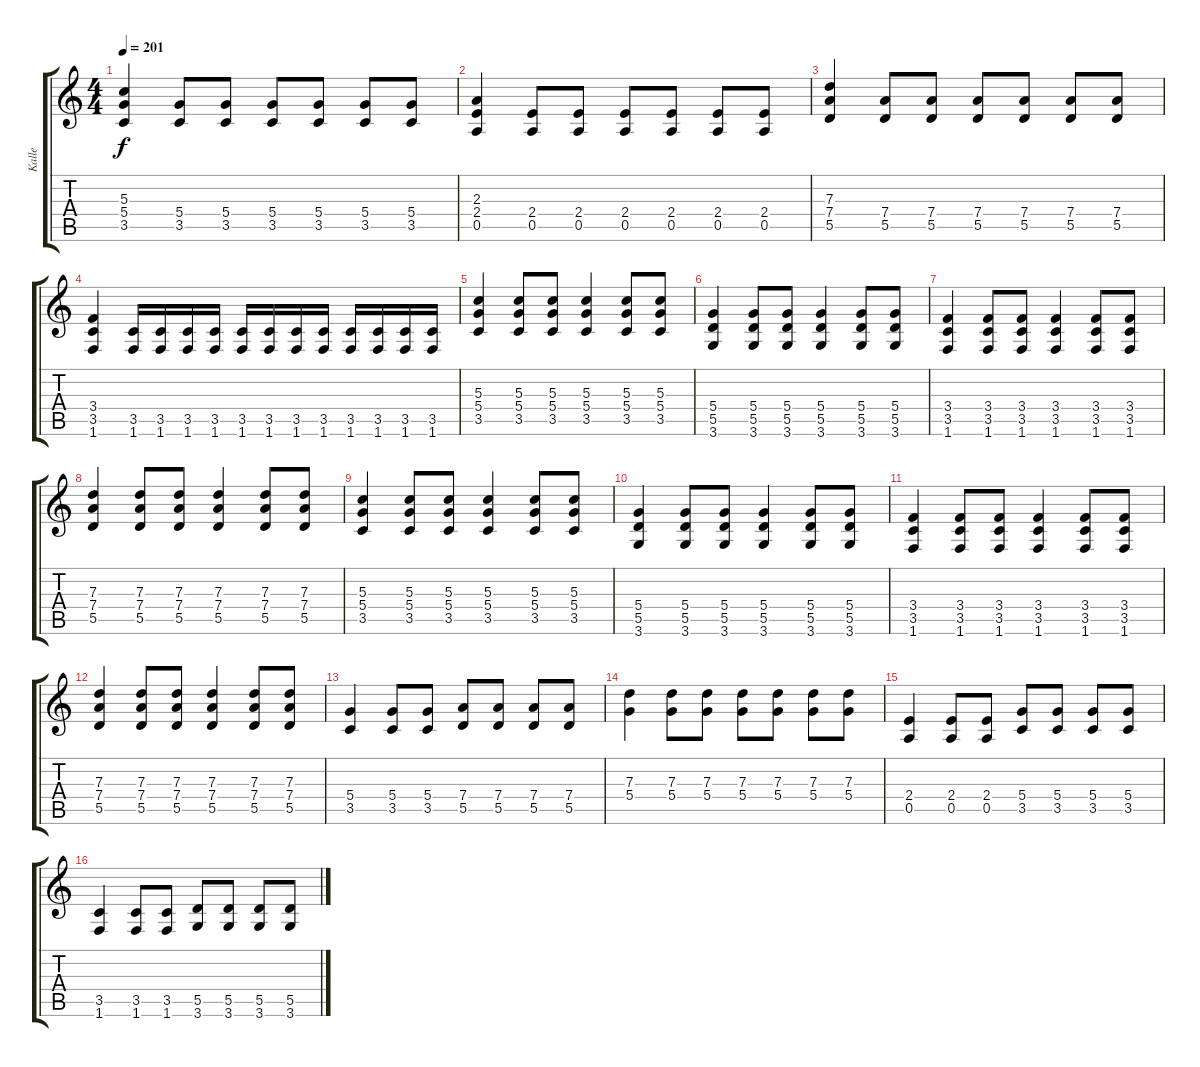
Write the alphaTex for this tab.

\track ("Kalle" "Kalle") {instrument distortionguitar}
\staff {score tabs}
\tuning (E4 B3 G3 D3 A2 E2) {hide}
\ts (4 4)
\tempo 201
\clef g2
\ks c
(5.3 5.4 3.5).4{dy f} (5.4 3.5).8 (5.4 3.5).8 (5.4 3.5).8 (5.4 3.5).8 (5.4 3.5).8 (5.4 3.5).8 |
(2.3 2.4 0.5).4 (2.4 0.5).8 (2.4 0.5).8 (2.4 0.5).8 (2.4 0.5).8 (2.4 0.5).8 (2.4 0.5).8 |
(7.3 7.4 5.5).4 (7.4 5.5).8 (7.4 5.5).8 (7.4 5.5).8 (7.4 5.5).8 (7.4 5.5).8 (7.4 5.5).8 |
(3.4 3.5 1.6).4 (3.5 1.6).16 (3.5 1.6).16 (3.5 1.6).16 (3.5 1.6).16 (3.5 1.6).16 (3.5 1.6).16 (3.5 1.6).16 (3.5 1.6).16 (3.5 1.6).16 (3.5 1.6).16 (3.5 1.6).16 (3.5 1.6).16 |
(5.3 5.4 3.5).4 (5.3 5.4 3.5).8 (5.3 5.4 3.5).8 (5.3 5.4 3.5).4 (5.3 5.4 3.5).8 (5.3 5.4 3.5).8 |
(5.4 5.5 3.6).4 (5.4 5.5 3.6).8 (5.4 5.5 3.6).8 (5.4 5.5 3.6).4 (5.4 5.5 3.6).8 (5.4 5.5 3.6).8 |
(3.4 3.5 1.6).4 (3.4 3.5 1.6).8 (3.4 3.5 1.6).8 (3.4 3.5 1.6).4 (3.4 3.5 1.6).8 (3.4 3.5 1.6).8 |
(7.3 7.4 5.5).4 (7.3 7.4 5.5).8 (7.3 7.4 5.5).8 (7.3 7.4 5.5).4 (7.3 7.4 5.5).8 (7.3 7.4 5.5).8 |
(5.3 5.4 3.5).4 (5.3 5.4 3.5).8 (5.3 5.4 3.5).8 (5.3 5.4 3.5).4 (5.3 5.4 3.5).8 (5.3 5.4 3.5).8 |
(5.4 5.5 3.6).4 (5.4 5.5 3.6).8 (5.4 5.5 3.6).8 (5.4 5.5 3.6).4 (5.4 5.5 3.6).8 (5.4 5.5 3.6).8 |
(3.4 3.5 1.6).4 (3.4 3.5 1.6).8 (3.4 3.5 1.6).8 (3.4 3.5 1.6).4 (3.4 3.5 1.6).8 (3.4 3.5 1.6).8 |
(7.3 7.4 5.5).4 (7.3 7.4 5.5).8 (7.3 7.4 5.5).8 (7.3 7.4 5.5).4 (7.3 7.4 5.5).8 (7.3 7.4 5.5).8 |
(5.4 3.5).4 (5.4 3.5).8 (5.4 3.5).8 (7.4 5.5).8 (7.4 5.5).8 (7.4 5.5).8 (7.4 5.5).8 |
(7.3 5.4).4 (7.3 5.4).8 (7.3 5.4).8 (7.3 5.4).8 (7.3 5.4).8 (7.3 5.4).8 (7.3 5.4).8 |
(2.4 0.5).4 (2.4 0.5).8 (2.4 0.5).8 (5.4 3.5).8 (5.4 3.5).8 (5.4 3.5).8 (5.4 3.5).8 |
(3.5 1.6).4 (3.5 1.6).8 (3.5 1.6).8 (5.5 3.6).8 (5.5 3.6).8 (5.5 3.6).8 (5.5 3.6).8
